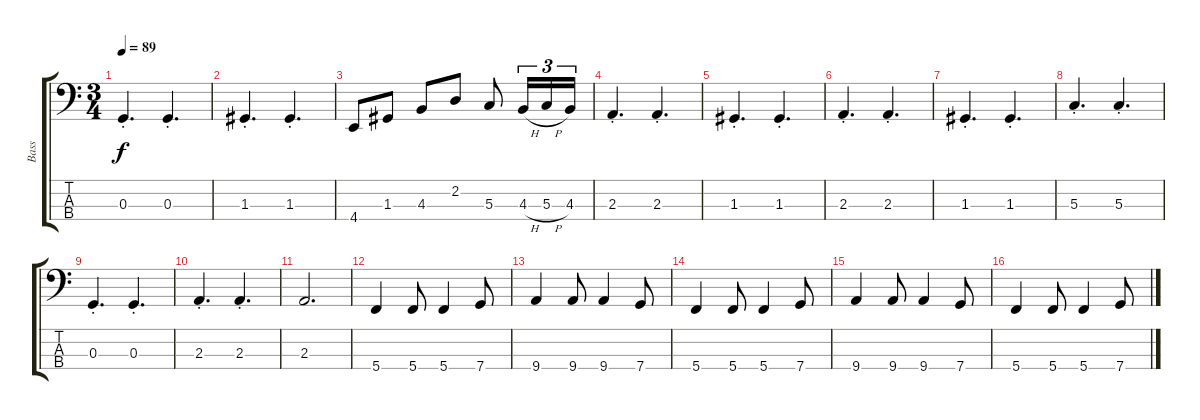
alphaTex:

\track ("Bass" "Bass") {instrument electricbassfinger}
\staff {score tabs}
\tuning (G2 C2 G1 C1) {hide}
\ts (3 4)
\tempo 89
\clef f4
\ks c
0.3{st}.4{d dy f} 0.3{st}.4{d} |
1.3{st}.4{d} 1.3{st}.4{d} |
4.4.8 1.3.8 4.3.8 2.2.8 5.3.8 4.3{h}.16{tu (3 2)} 5.3{h}.16{tu (3 2)} 4.3.16{tu (3 2)} |
2.3{st}.4{d} 2.3{st}.4{d} |
1.3{st}.4{d} 1.3{st}.4{d} |
2.3{st}.4{d} 2.3{st}.4{d} |
1.3{st}.4{d} 1.3{st}.4{d} |
5.3{st}.4{d} 5.3{st}.4{d} |
0.3{st}.4{d} 0.3{st}.4{d} |
2.3{st}.4{d} 2.3{st}.4{d} |
2.3.2{d} |
5.4.4 5.4.8 5.4.4 7.4.8 |
9.4.4 9.4.8 9.4.4 7.4.8 |
5.4.4 5.4.8 5.4.4 7.4.8 |
9.4.4 9.4.8 9.4.4 7.4.8 |
5.4.4 5.4.8 5.4.4 7.4.8
